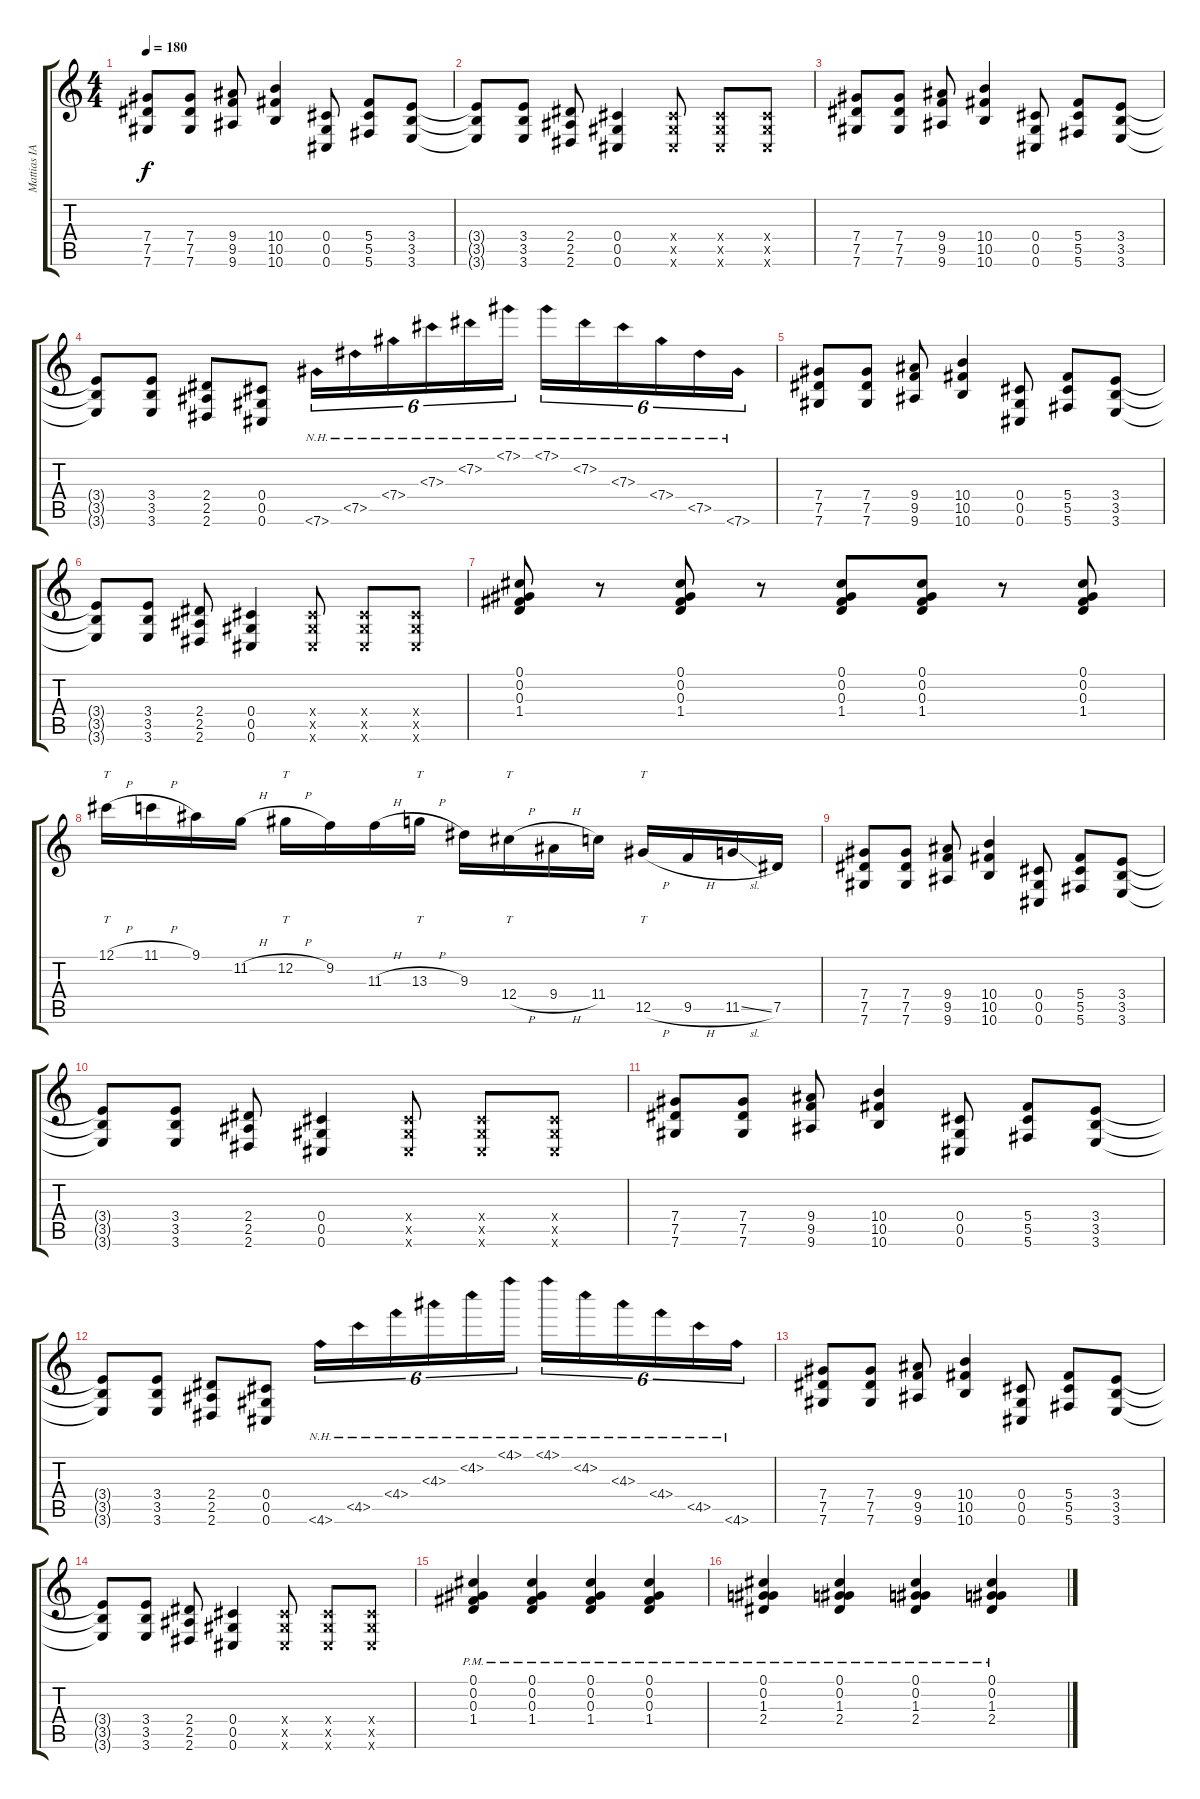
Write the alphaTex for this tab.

\track ("Mattias IA Eklundh" "Mattias IA") {instrument distortionguitar}
\staff {score tabs}
\tuning (Db4 Ab3 Gb3 Db3 Ab2 Db2) {hide}
\ts (4 4)
\tempo 180
\clef g2
\ks c
(7.4 7.5 7.6).8{dy f} (7.4 7.5 7.6).8 (9.4 9.5 9.6).8 (10.4 10.5 10.6).4 (0.4 0.5 0.6).8 (5.4 5.5 5.6).8 (3.4 3.5 3.6).8 |
(3.4{t} 3.5{t} 3.6{t}).8 (3.4 3.5 3.6).8 (2.4 2.5 2.6).8 (0.4 0.5 0.6).4 (0.4{x} 0.5{x} 0.6{x}).8 (0.4{x} 0.5{x} 0.6{x}).8 (0.4{x} 0.5{x} 0.6{x}).8 |
(7.4 7.5 7.6).8 (7.4 7.5 7.6).8 (9.4 9.5 9.6).8 (10.4 10.5 10.6).4 (0.4 0.5 0.6).8 (5.4 5.5 5.6).8 (3.4 3.5 3.6).8 |
(3.4{t} 3.5{t} 3.6{t}).8 (3.4 3.5 3.6).8 (2.4 2.5 2.6).8 (0.4 0.5 0.6).8 7.6{nh}.16{tu (6 4)} 7.5{nh}.16{tu (6 4)} 7.4{nh}.16{tu (6 4)} 7.3{nh}.16{tu (6 4)} 7.2{nh}.16{tu (6 4)} 7.1{nh}.16{tu (6 4)} 7.1{nh}.16{tu (6 4)} 7.2{nh}.16{tu (6 4)} 7.3{nh}.16{tu (6 4)} 7.4{nh}.16{tu (6 4)} 7.5{nh}.16{tu (6 4)} 7.6{nh}.16{tu (6 4)} |
(7.4 7.5 7.6).8 (7.4 7.5 7.6).8 (9.4 9.5 9.6).8 (10.4 10.5 10.6).4 (0.4 0.5 0.6).8 (5.4 5.5 5.6).8 (3.4 3.5 3.6).8 |
(3.4{t} 3.5{t} 3.6{t}).8 (3.4 3.5 3.6).8 (2.4 2.5 2.6).8 (0.4 0.5 0.6).4 (0.4{x} 0.5{x} 0.6{x}).8 (0.4{x} 0.5{x} 0.6{x}).8 (0.4{x} 0.5{x} 0.6{x}).8 |
(0.1 0.2 0.3 1.4).8 r.8 (0.1 0.2 0.3 1.4).8 r.8 (0.1 0.2 0.3 1.4).8 (0.1 0.2 0.3 1.4).8 r.8 (0.1 0.2 0.3 1.4).8 |
12.1{h}.16{tt} 11.1{h}.16 9.1.16 11.2{h}.16 12.2{h}.16{tt} 9.2.16 11.3{h}.16 13.3{h}.16{tt} 9.3.16 12.4{h}.16{tt} 9.4{h}.16 11.4.16 12.5{h}.16{tt} 9.5{h}.16 11.5{sl}.16 7.5.16 |
(7.4 7.5 7.6).8 (7.4 7.5 7.6).8 (9.4 9.5 9.6).8 (10.4 10.5 10.6).4 (0.4 0.5 0.6).8 (5.4 5.5 5.6).8 (3.4 3.5 3.6).8 |
(3.4{t} 3.5{t} 3.6{t}).8 (3.4 3.5 3.6).8 (2.4 2.5 2.6).8 (0.4 0.5 0.6).4 (0.4{x} 0.5{x} 0.6{x}).8 (0.4{x} 0.5{x} 0.6{x}).8 (0.4{x} 0.5{x} 0.6{x}).8 |
(7.4 7.5 7.6).8 (7.4 7.5 7.6).8 (9.4 9.5 9.6).8 (10.4 10.5 10.6).4 (0.4 0.5 0.6).8 (5.4 5.5 5.6).8 (3.4 3.5 3.6).8 |
(3.4{t} 3.5{t} 3.6{t}).8 (3.4 3.5 3.6).8 (2.4 2.5 2.6).8 (0.4 0.5 0.6).8 4.6{nh}.16{tu (6 4)} 4.5{nh}.16{tu (6 4)} 4.4{nh}.16{tu (6 4)} 4.3{nh}.16{tu (6 4)} 4.2{nh}.16{tu (6 4)} 4.1{nh}.16{tu (6 4)} 4.1{nh}.16{tu (6 4)} 4.2{nh}.16{tu (6 4)} 4.3{nh}.16{tu (6 4)} 4.4{nh}.16{tu (6 4)} 4.5{nh}.16{tu (6 4)} 4.6{nh}.16{tu (6 4)} |
(7.4 7.5 7.6).8 (7.4 7.5 7.6).8 (9.4 9.5 9.6).8 (10.4 10.5 10.6).4 (0.4 0.5 0.6).8 (5.4 5.5 5.6).8 (3.4 3.5 3.6).8 |
(3.4{t} 3.5{t} 3.6{t}).8 (3.4 3.5 3.6).8 (2.4 2.5 2.6).8 (0.4 0.5 0.6).4 (0.4{x} 0.5{x} 0.6{x}).8 (0.4{x} 0.5{x} 0.6{x}).8 (0.4{x} 0.5{x} 0.6{x}).8 |
(0.1{pm} 0.2{pm} 0.3{pm} 1.4{pm}).4 (0.1{pm} 0.2{pm} 0.3{pm} 1.4{pm}).4 (0.1{pm} 0.2{pm} 0.3{pm} 1.4{pm}).4 (0.1{pm} 0.2{pm} 0.3{pm} 1.4{pm}).4 |
(0.1{pm} 0.2{pm} 1.3{pm} 2.4{pm}).4 (0.1{pm} 0.2{pm} 1.3{pm} 2.4{pm}).4 (0.1{pm} 0.2{pm} 1.3{pm} 2.4{pm}).4 (0.1{pm} 0.2{pm} 1.3{pm} 2.4{pm}).4
